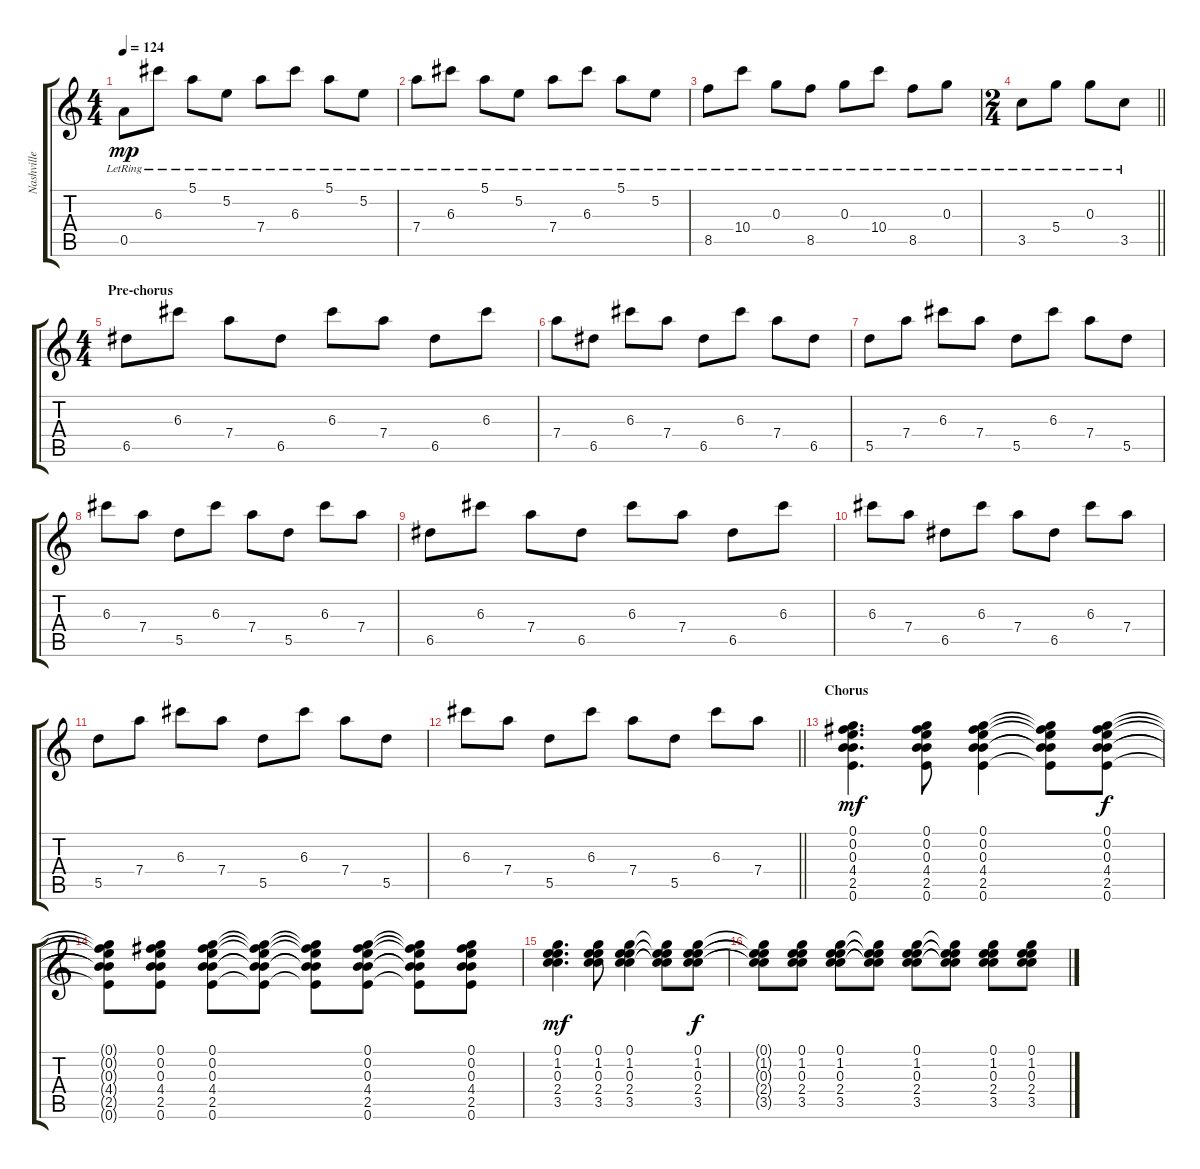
\track ("Nashville gitaar" "Nashville ") {instrument acousticguitarsteel}
\staff {score tabs}
\tuning (E4 B3 G4 D4 A3 E3) {hide}
\ts (4 4)
\tempo 124
\clef g2
\ks c
0.5{lr}.8{dy mp} 6.3{lr}.8 5.1{lr}.8 5.2{lr}.8 7.4{lr}.8 6.3{lr}.8 5.1{lr}.8 5.2{lr}.8 |
7.4{lr}.8 6.3{lr}.8 5.1{lr}.8 5.2{lr}.8 7.4{lr}.8 6.3{lr}.8 5.1{lr}.8 5.2{lr}.8 |
8.5{lr}.8 10.4{lr}.8 0.3{lr}.8 8.5{lr}.8 0.3{lr}.8 10.4{lr}.8 8.5{lr}.8 0.3{lr}.8 |
\ts (2 4)
\barLineRight lightlight
3.5{lr}.8 5.4{lr}.8 0.3{lr}.8 3.5{lr}.8 |
\ts (4 4)
\section ("" "Pre-chorus")
6.5.8 6.3.8 7.4.8 6.5.8 6.3.8 7.4.8 6.5.8 6.3.8 |
7.4.8 6.5.8 6.3.8 7.4.8 6.5.8 6.3.8 7.4.8 6.5.8 |
5.5.8 7.4.8 6.3.8 7.4.8 5.5.8 6.3.8 7.4.8 5.5.8 |
6.3.8 7.4.8 5.5.8 6.3.8 7.4.8 5.5.8 6.3.8 7.4.8 |
6.5.8 6.3.8 7.4.8 6.5.8 6.3.8 7.4.8 6.5.8 6.3.8 |
6.3.8 7.4.8 6.5.8 6.3.8 7.4.8 6.5.8 6.3.8 7.4.8 |
5.5.8 7.4.8 6.3.8 7.4.8 5.5.8 6.3.8 7.4.8 5.5.8 |
\barLineRight lightlight
6.3.8 7.4.8 5.5.8 6.3.8 7.4.8 5.5.8 6.3.8 7.4.8 |
\section ("" "Chorus")
(0.1 0.2 0.3 4.4 2.5 0.6).4{d dy mf} (0.1 0.2 0.3 4.4 2.5 0.6).8 (0.1 0.2 0.3 4.4 2.5 0.6).4 (0.1{t} 0.2{t} 0.3{t} 4.4{t} 2.5{t} 0.6{t}).8 (0.1 0.2 0.3 4.4 2.5 0.6).8{dy f} |
(0.1{t} 0.2{t} 0.3{t} 4.4{t} 2.5{t} 0.6{t}).8 (0.1 0.2 0.3 4.4 2.5 0.6).8 (0.1 0.2 0.3 4.4 2.5 0.6).8 (0.1{t} 0.2{t} 0.3{t} 4.4{t} 2.5{t} 0.6{t}).8 (0.1{t} 0.2{t} 0.3{t} 4.4{t} 2.5{t} 0.6{t}).8 (0.1 0.2 0.3 4.4 2.5 0.6).8 (0.1{t} 0.2{t} 0.3{t} 4.4{t} 2.5{t} 0.6{t}).8 (0.1 0.2 0.3 4.4 2.5 0.6).8 |
(0.1 1.2 0.3 2.4 3.5).4{d dy mf} (0.1 1.2 0.3 2.4 3.5).8 (0.1 1.2 0.3 2.4 3.5).4 (0.1{t} 1.2{t} 0.3{t} 2.4{t} 3.5{t}).8 (0.1 1.2 0.3 2.4 3.5).8{dy f} |
(0.1{t} 1.2{t} 0.3{t} 2.4{t} 3.5{t}).8 (0.1 1.2 0.3 2.4 3.5).8 (0.1 1.2 0.3 2.4 3.5).8 (0.1{t} 1.2{t} 0.3{t} 2.4{t} 3.5{t}).8 (0.1 1.2 0.3 2.4 3.5).8 (0.1{t} 1.2{t} 0.3{t} 2.4{t} 3.5{t}).8 (0.1 1.2 0.3 2.4 3.5).8 (0.1 1.2 0.3 2.4 3.5).8
